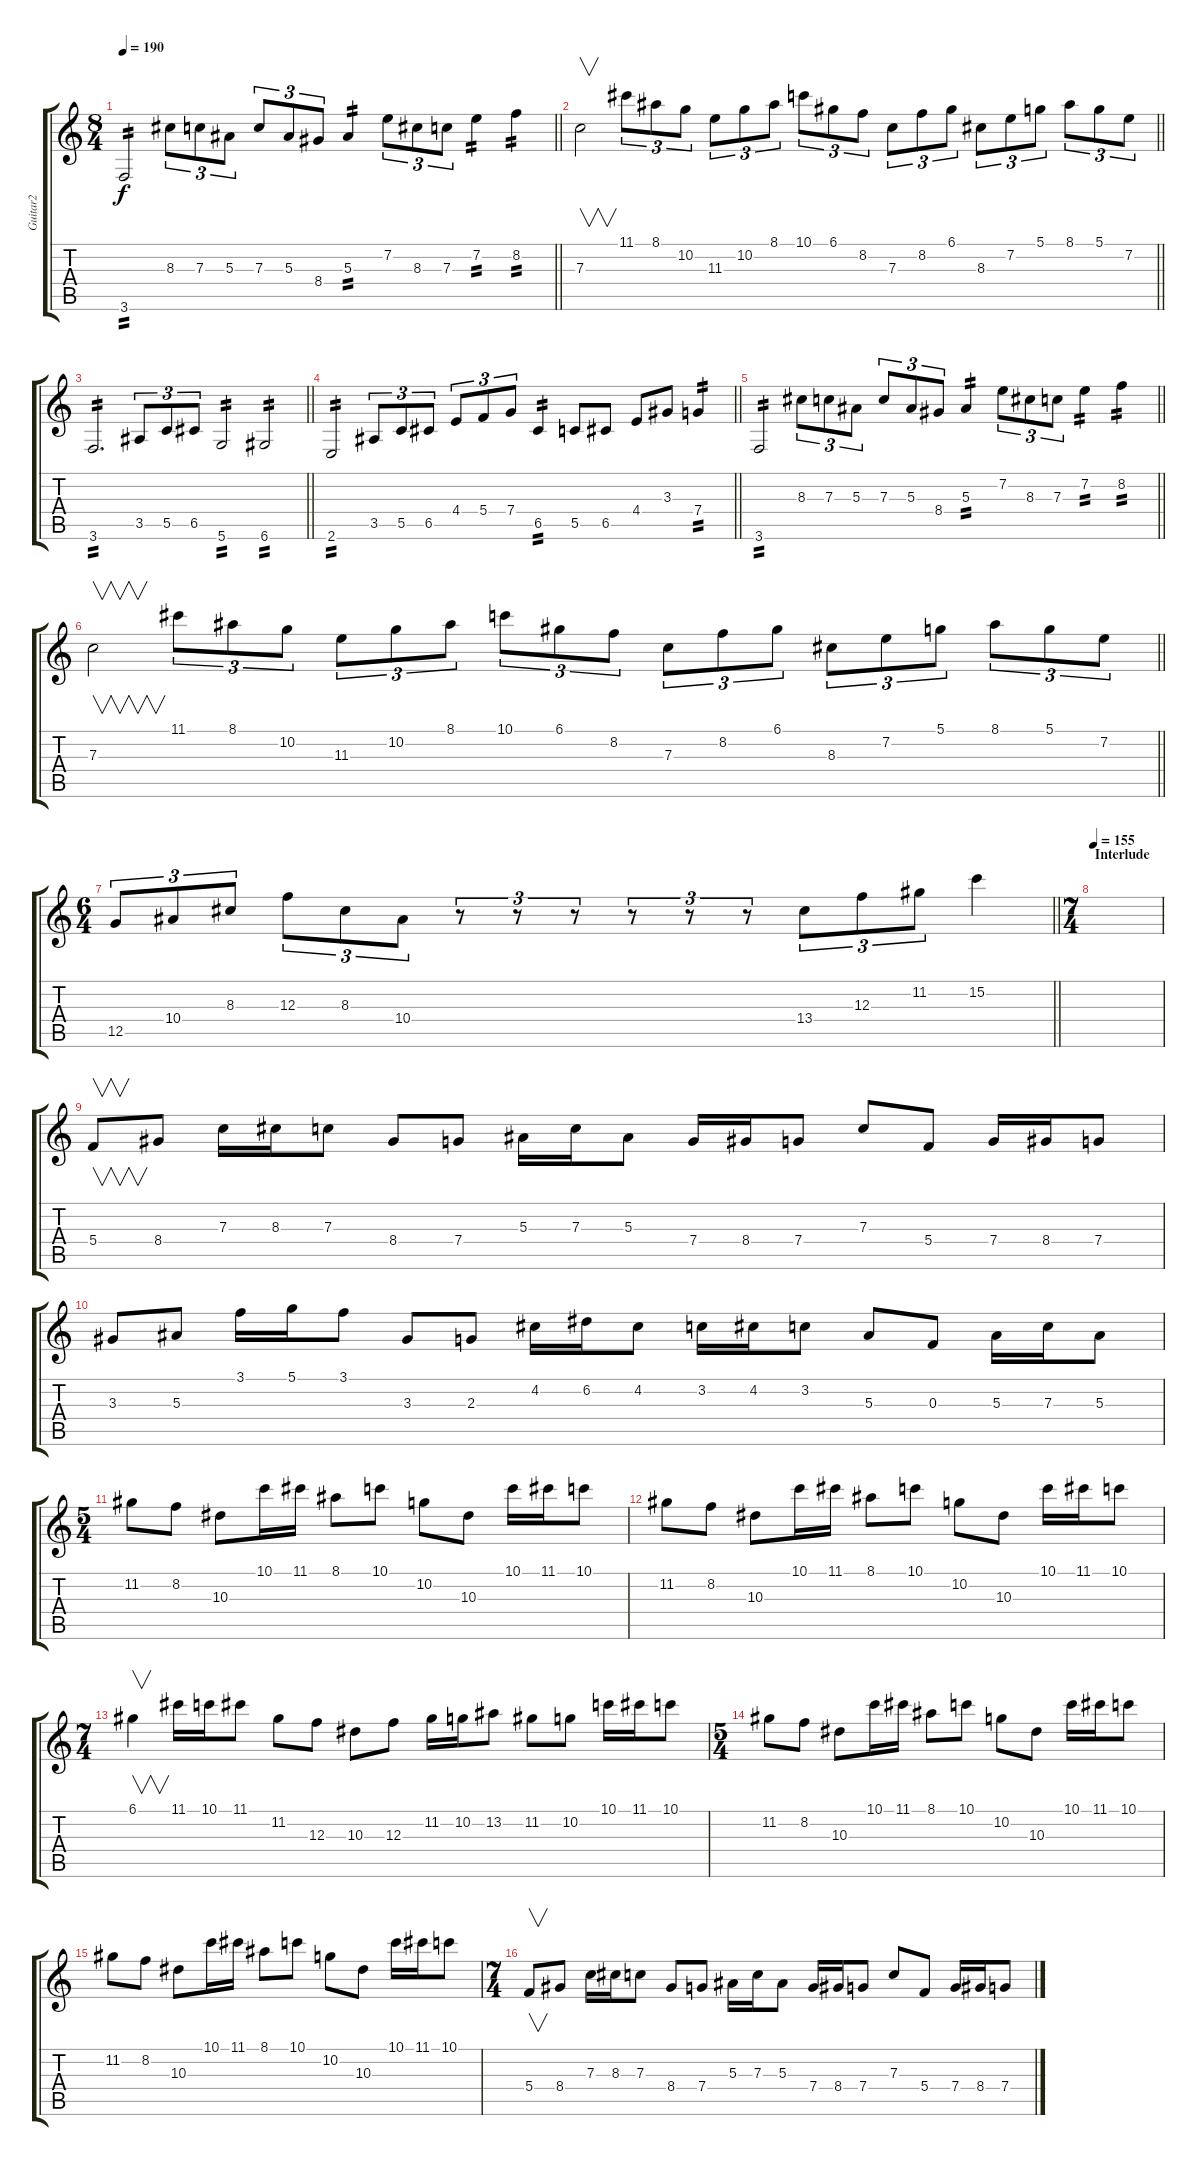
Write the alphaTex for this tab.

\track ("Guitar2" "Guitar2") {instrument distortionguitar}
\staff {score tabs}
\tuning (D4 A3 F3 C3 G2 D2) {hide}
\ts (8 4)
\tempo 190
\clef g2
\barLineRight lightlight
\ks c
3.6.2{tp 2 dy f} 8.3.8{tu (3 2)} 7.3.8{tu (3 2)} 5.3.8{tu (3 2)} 7.3.8{tu (3 2)} 5.3.8{tu (3 2)} 8.4.8{tu (3 2)} 5.3.4{tp 2} 7.2.8{tu (3 2)} 8.3.8{tu (3 2)} 7.3.8{tu (3 2)} 7.2.4{tp 2} 8.2.4{tp 2} |
\barLineRight lightlight
7.3.2{v} 11.1.8{tu (3 2)} 8.1.8{tu (3 2)} 10.2.8{tu (3 2)} 11.3.8{tu (3 2)} 10.2.8{tu (3 2)} 8.1.8{tu (3 2)} 10.1.8{tu (3 2)} 6.1.8{tu (3 2)} 8.2.8{tu (3 2)} 7.3.8{tu (3 2)} 8.2.8{tu (3 2)} 6.1.8{tu (3 2)} 8.3.8{tu (3 2)} 7.2.8{tu (3 2)} 5.1.8{tu (3 2)} 8.1.8{tu (3 2)} 5.1.8{tu (3 2)} 7.2.8{tu (3 2)} |
\barLineRight lightlight
3.6.2{d tp 2} 3.5.8{tu (3 2)} 5.5.8{tu (3 2)} 6.5.8{tu (3 2)} 5.6.2{tp 2} 6.6.2{tp 2} |
\barLineRight lightlight
2.6.2{tp 2} 3.5.8{tu (3 2)} 5.5.8{tu (3 2)} 6.5.8{tu (3 2)} 4.4.8{tu (3 2)} 5.4.8{tu (3 2)} 7.4.8{tu (3 2)} 6.5.4{tp 2} 5.5.8 6.5.8 4.4.8 3.3.8 7.4.4{tp 2} |
\barLineRight lightlight
3.6.2{tp 2} 8.3.8{tu (3 2)} 7.3.8{tu (3 2)} 5.3.8{tu (3 2)} 7.3.8{tu (3 2)} 5.3.8{tu (3 2)} 8.4.8{tu (3 2)} 5.3.4{tp 2} 7.2.8{tu (3 2)} 8.3.8{tu (3 2)} 7.3.8{tu (3 2)} 7.2.4{tp 2} 8.2.4{tp 2} |
\barLineRight lightlight
7.3.2{v} 11.1.8{tu (3 2)} 8.1.8{tu (3 2)} 10.2.8{tu (3 2)} 11.3.8{tu (3 2)} 10.2.8{tu (3 2)} 8.1.8{tu (3 2)} 10.1.8{tu (3 2)} 6.1.8{tu (3 2)} 8.2.8{tu (3 2)} 7.3.8{tu (3 2)} 8.2.8{tu (3 2)} 6.1.8{tu (3 2)} 8.3.8{tu (3 2)} 7.2.8{tu (3 2)} 5.1.8{tu (3 2)} 8.1.8{tu (3 2)} 5.1.8{tu (3 2)} 7.2.8{tu (3 2)} |
\ts (6 4)
\barLineRight lightlight
12.5.8{tu (3 2)} 10.4.8{tu (3 2)} 8.3.8{tu (3 2)} 12.3.8{tu (3 2)} 8.3.8{tu (3 2)} 10.4.8{tu (3 2)} r.8{tu (3 2)} r.8{tu (3 2)} r.8{tu (3 2)} r.8{tu (3 2)} r.8{tu (3 2)} r.8{tu (3 2)} 13.4.8{tu (3 2)} 12.3.8{tu (3 2)} 11.2.8{tu (3 2)} 15.2.4 |
\ts (7 4)
\section ("" "Interlude")
\tempo 155
|
5.4.8{v instrument electricguitarjazz} 8.4.8 7.3.16 8.3.16 7.3.8 8.4.8 7.4.8 5.3.16 7.3.16 5.3.8 7.4.16 8.4.16 7.4.8 7.3.8 5.4.8 7.4.16 8.4.16 7.4.8 |
3.3.8 5.3.8 3.1.16 5.1.16 3.1.8 3.3.8 2.3.8 4.2.16 6.2.16 4.2.8 3.2.16 4.2.16 3.2.8 5.3.8 0.3.8 5.3.16 7.3.16 5.3.8 |
\ts (5 4)
11.2.8 8.2.8 10.3.8 10.1.16 11.1.16 8.1.8 10.1.8 10.2.8 10.3.8 10.1.16 11.1.16 10.1.8 |
11.2.8 8.2.8 10.3.8 10.1.16 11.1.16 8.1.8 10.1.8 10.2.8 10.3.8 10.1.16 11.1.16 10.1.8 |
\ts (7 4)
6.1.4{v} 11.1.16 10.1.16 11.1.8 11.2.8 12.3.8 10.3.8 12.3.8 11.2.16 10.2.16 13.2.8 11.2.8 10.2.8 10.1.16 11.1.16 10.1.8 |
\ts (5 4)
11.2.8 8.2.8 10.3.8 10.1.16 11.1.16 8.1.8 10.1.8 10.2.8 10.3.8 10.1.16 11.1.16 10.1.8 |
11.2.8 8.2.8 10.3.8 10.1.16 11.1.16 8.1.8 10.1.8 10.2.8 10.3.8 10.1.16 11.1.16 10.1.8 |
\ts (7 4)
5.4.8{v} 8.4.8 7.3.16 8.3.16 7.3.8 8.4.8 7.4.8 5.3.16 7.3.16 5.3.8 7.4.16 8.4.16 7.4.8 7.3.8 5.4.8 7.4.16 8.4.16 7.4.8
